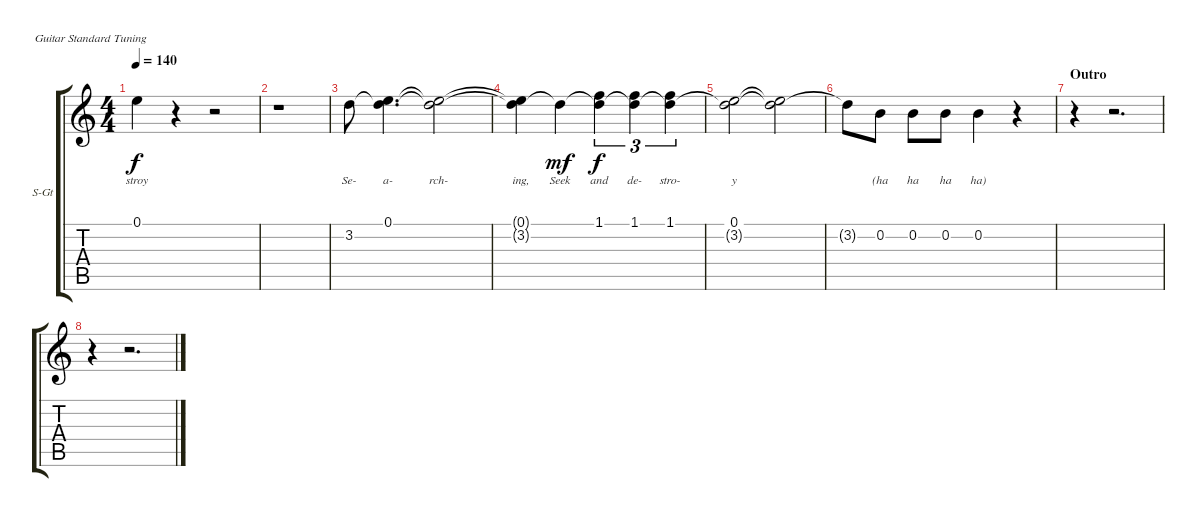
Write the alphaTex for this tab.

\defaultSystemsLayout 4
\bracketExtendMode groupsimilarinstruments
\firstSystemTrackNameOrientation horizontal
\otherSystemsTrackNameOrientation horizontal
\track ("Vocal" "S-Gt") {mute instrument lead6voice}
\staff {score tabs}
\tuning (E4 B3 G3 D3 A2 E2)
\displaytranspose 12
\ts (4 4)
\tempo 140
\clef g2
\scale
0.333333
\ks c
0.1.4{lyrics (0 "stroy") lyrics (1 "") lyrics (2 "") lyrics (3 "") lyrics (4 "") dy f} r.4 r.2 |
\scale
0.333333 r.1 |
\scale
0.333333 3.2.8{lyrics (0 "Se-") lyrics (1 "") lyrics (2 "") lyrics (3 "") lyrics (4 "")} (0.1 3.2{t}).4{d lyrics (0 "a-") lyrics (1 "") lyrics (2 "") lyrics (3 "") lyrics (4 "")} (0.1{t} 3.2{t}).2{lyrics (0 "rch-") lyrics (1 "") lyrics (2 "") lyrics (3 "") lyrics (4 "")} |
\scale
0.333333 (0.1{t} 3.2{t}).4{lyrics (0 "ing,") lyrics (1 "") lyrics (2 "") lyrics (3 "") lyrics (4 "")} 3.2{t}.4{lyrics (0 "Seek") lyrics (1 "") lyrics (2 "") lyrics (3 "") lyrics (4 "") dy mf} (1.1 3.2{t}).4{tu (3 2) lyrics (0 "and") lyrics (1 "") lyrics (2 "") lyrics (3 "") lyrics (4 "") dy f} (1.1 3.2{t}).4{tu (3 2) lyrics (0 "de-") lyrics (1 "") lyrics (2 "") lyrics (3 "") lyrics (4 "")} (1.1 3.2{t}).4{tu (3 2) lyrics (0 "stro-") lyrics (1 "") lyrics (2 "") lyrics (3 "") lyrics (4 "")} |
\scale
0.333333 (0.1 3.2{t}).2{lyrics (0 "y") lyrics (1 "") lyrics (2 "") lyrics (3 "") lyrics (4 "")} (0.1{t} 3.2{t}).2{lyrics (0 "") lyrics (1 "") lyrics (2 "") lyrics (3 "") lyrics (4 "")} |
\scale
0.333333 3.2{t}.8{lyrics (0 "") lyrics (1 "") lyrics (2 "") lyrics (3 "") lyrics (4 "")} 0.2.8{lyrics (0 "(ha") lyrics (1 "") lyrics (2 "") lyrics (3 "") lyrics (4 "")} 0.2.8{lyrics (0 "ha") lyrics (1 "") lyrics (2 "") lyrics (3 "") lyrics (4 "")} 0.2.8{lyrics (0 "ha") lyrics (1 "") lyrics (2 "") lyrics (3 "") lyrics (4 "")} 0.2.4{lyrics (0 "ha)") lyrics (1 "") lyrics (2 "") lyrics (3 "") lyrics (4 "")} r.4 |
\section ("" "Outro")
\scale
0.333333 r.4 r.2{d} |
\scale
0.333333 r.4 r.2{d} |
\scale
0.333333 |
\scale
0.333333 |
\scale
0.333333 |
\scale
0.333333 |
\scale
0.333333 |
\scale
0.333333 |
\scale
0.333333 |
\scale
0.333333
